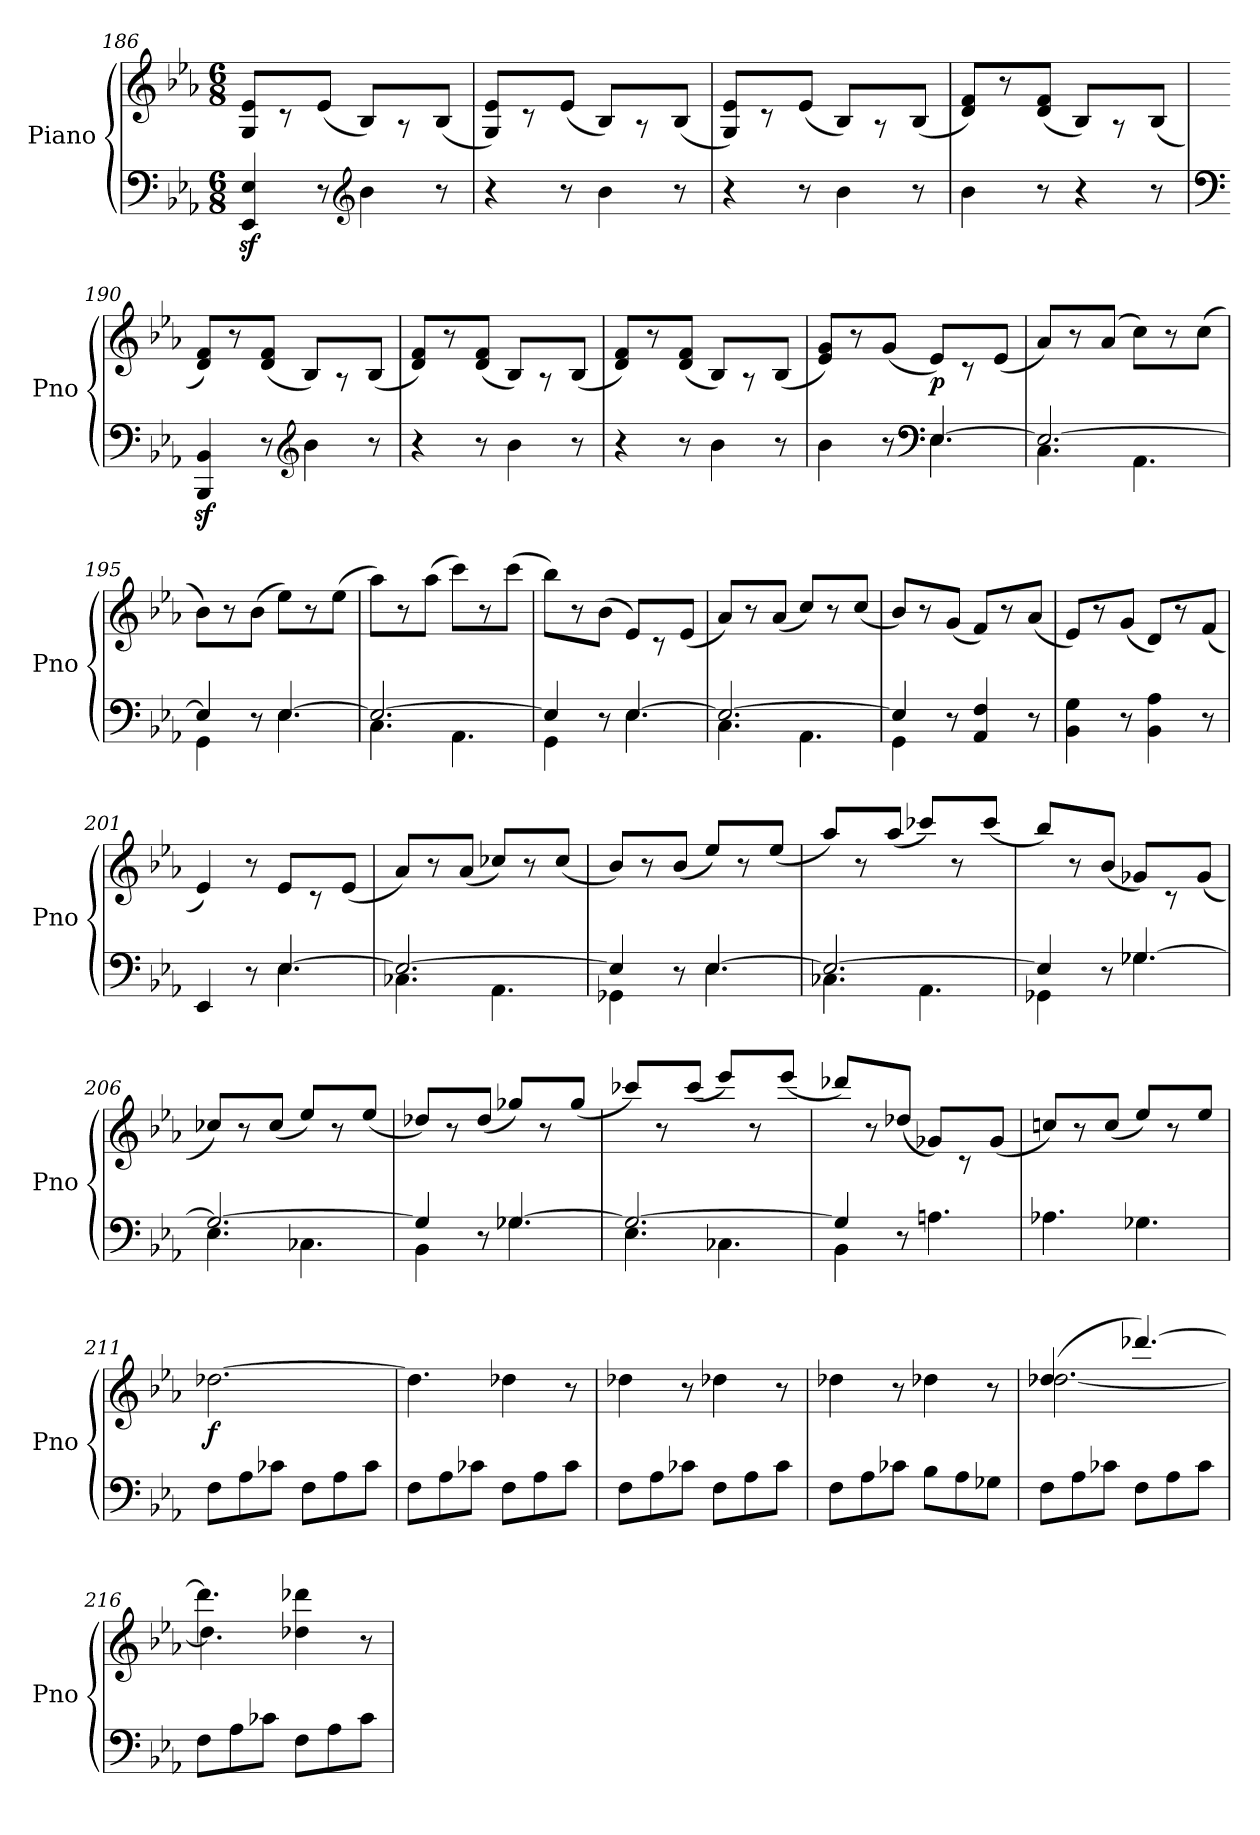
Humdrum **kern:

**kern	**kern	**dynam
*part1	*part1	*part1
*staff2	*staff1	*staff1/2
*I"Piano	*	*
*I'Pno	*	*
*clefF4	*clefG2	*
*k[b-e-a-]	*k[b-e-a-]	*
*M6/8	*M6/8	*
=186	=186	=186
*	*^	*
4EE-/z> 4E-/z>	8ryy	8G/ 8e-/L	.
.	8rc	8ryy	.
8r	4ryy	(8e-/J	.
*clefG2	*	*	*
4b-\	.	8B-/L)	.
.	8rA	8ryy	.
8r	8ryy	(8B-/J	.
=187	=187	=187	=187
4r	8ryy	8G/ 8e-/L)	.
.	8rc	8ryy	.
8r	4ryy	(8e-/J	.
4b-\	.	8B-/L)	.
.	8rA	8ryy	.
8r	8ryy	(8B-/J	.
=188	=188	=188	=188
4r	8ryy	8G/ 8e-/L)	.
.	8rc	8ryy	.
8r	4ryy	(8e-/J	.
4b-\	.	8B-/L)	.
.	8rA	8ryy	.
8r	8ryy	(8B-/J	.
=189	=189	=189	=189
4b-\	8ryy	8d/ 8f/L)	.
.	8r	8ryy	.
8r	4ryy	(8d/ 8f/J	.
4r	.	8B-/L)	.
.	8rA	8ryy	.
8r	8ryy	(8B-/J	.
=190	=190	=190	=190
*clefF4	*	*	*
4BBB-/z> 4BB-/z>	8ryy	8d/ 8f/L)	.
.	8r	8ryy	.
8r	4ryy	(8d/ 8f/J	.
*clefG2	*	*	*
4b-\	.	8B-/L)	.
.	8rA	8ryy	.
8r	8ryy	(8B-/J	.
!!LO:LB:g=z	!!
=191	=191	=191	=191
4r	8ryy	8d/ 8f/L)	.
.	8r	8ryy	.
8r	4ryy	(8d/ 8f/J	.
4b-\	.	8B-/L)	.
.	8rA	8ryy	.
8r	8ryy	(8B-/J	.
!!LO:LB:g=z	!!
=192	=192	=192	=192
4r	8ryy	8d/ 8f/L)	.
.	8r	8ryy	.
8r	4ryy	(8d/ 8f/J	.
4b-\	.	8B-/L)	.
.	8rA	8ryy	.
8r	8ryy	(8B-/J	.
=193	=193	=193	=193
*^	*	*	*
4b-\	4.ryy	8ryy	8e-/ 8g/L)	.
.	.	8r	8ryy	.
8r	.	4ryy	(8g/J	.
*clefF4	*	*	*	*
!	!	!	!	!LO:DY:b
[4.E-/	4.E-\	.	8e-/L)	p
.	.	8rc	8ryy	.
.	.	8ryy	(8e-/J	.
=194	=194	=194	=194	=194
2.E-/_	4.C\	8ryy	8a-/L)	.
.	.	8r	8ryy	.
.	.	4ryy	(>8a-/J	.
.	4.AA-\	.	8cc\L)	.
.	.	8r	8ryy	.
.	.	8ryy	(>8cc\J	.
=195	=195	=195	=195	=195
4E-/]	4GG\	8ryy	8b-\L)	.
.	.	8r	8ryy	.
8r	8ryy	4ryy	(>8b-\J	.
[4.E-/	4.E-\	.	8ee-\L)	.
.	.	8r	8ryy	.
.	.	8ryy	(>8ee-\J	.
=196	=196	=196	=196	=196
2.E-/_	4.C\	8ryy	8aa-\L)	.
.	.	8r	8ryy	.
.	.	4ryy	(>8aa-\J	.
.	4.AA-\	.	8ccc\L)	.
.	.	8r	8ryy	.
.	.	8ryy	(>8ccc\J	.
=197	=197	=197	=197	=197
4E-/]	4GG\	8ryy	8bb-\L)	.
.	.	8r	8ryy	.
8r	8ryy	4ryy	(>8b-\J	.
[4.E-/	4.E-\	.	8e-/L)	.
.	.	8rc	8ryy	.
.	.	8ryy	(8e-/J	.
!!LO:PB:g=z	!!
=198	=198	=198	=198	=198
2.E-/_	4.C\	8ryy	8a-/L)	.
.	.	8r	8ryy	.
.	.	4ryy	(>8a-/J	.
.	4.AA-\	.	8cc/L)	.
.	.	8r	8ryy	.
.	.	8ryy	(>8cc/J	.
!!LO:LB:g=z	!!
=199	=199	=199	=199	=199
4E-/]	4GG\	8ryy	8b-/L)	.
.	.	8r	8ryy	.
8r	2ryy	4ryy	(8g/J	.
4AA-/ 4F/	.	.	8f/L)	.
.	.	8r	8ryy	.
8r	.	8ryy	(8a-/J	.
*v	*v	*	*	*
=200	=200	=200	=200
4BB-\ 4G\	8ryy	8e-/L)	.
.	8r	8ryy	.
8r	4ryy	(8g/J	.
4BB-\ 4A-\	.	8d/L)	.
.	8r	8ryy	.
8r	8ryy	(8f/J	.
=201	=201	=201	=201
*^	*	*	*
4EE-/	4.ryy	4e-/)	4.ryy	.
8r	.	8r	.	.
[4.E-/	4.E-\	8ryy	8e-/L	.
.	.	8rc	8ryy	.
.	.	8ryy	(8e-/J	.
=202	=202	=202	=202	=202
2.E-/_	4.C-X\	8ryy	8a-/L)	.
.	.	8r	8ryy	.
.	.	4ryy	(>8a-/J	.
.	4.AA-\	.	8cc-X/L)	.
.	.	8r	8ryy	.
.	.	8ryy	(>8cc-/J	.
=203	=203	=203	=203	=203
4E-/]	4GG-X\	8ryy	8b-/L)	.
.	.	8r	8ryy	.
8r	8ryy	4ryy	(>8b-/J	.
[4.E-/	4.E-\	.	8ee-/L)	.
.	.	8r	8ryy	.
.	.	8ryy	(>8ee-/J	.
!!LO:LB:g=z	!!
=204	=204	=204	=204	=204
2.E-/_	4.C-X\	8ryy	8aa-/L)	.
.	.	8r	8ryy	.
.	.	4ryy	(>8aa-/J	.
.	4.AA-\	.	8ccc-X/L)	.
.	.	8r	8ryy	.
.	.	8ryy	(>8ccc-/J	.
=205	=205	=205	=205	=205
4E-/]	4GG-X\	8ryy	8bb-/L)	.
.	.	8r	8ryy	.
8r	8ryy	8ryy	(>8b-/J	.
[4.G-X/	4.G-\	8ryy	8g-X/L)	.
.	.	8rc	8ryy	.
.	.	8ryy	(8g-/J	.
!!LO:LB:g=z	!!
=206	=206	=206	=206	=206
2.G-/_	4.E-\	8ryy	8cc-X/L)	.
.	.	8r	8ryy	.
.	.	4ryy	(>8cc-/J	.
.	4.C-X\	.	8ee-/L)	.
.	.	8r	8ryy	.
.	.	8ryy	(>8ee-/J	.
=207	=207	=207	=207	=207
4G-/]	4BB-\	8ryy	8dd-X/L)	.
.	.	8r	8ryy	.
8r	8ryy	4ryy	(>8dd-/J	.
[4.G-X/	4.G-\	.	8gg-X/L)	.
.	.	8r	8ryy	.
.	.	8ryy	(>8gg-/J	.
=208	=208	=208	=208	=208
2.G-/_	4.E-\	8ryy	8ccc-X/L)	.
.	.	8r	8ryy	.
.	.	4ryy	(>8ccc-/J	.
.	4.C-X\	.	8eee-/L)	.
.	.	8r	8ryy	.
.	.	8ryy	(>8eee-/J	.
=209	=209	=209	=209	=209
4G-/]	4BB-\	8ryy	8ddd-X/L)	.
.	.	8r	8ryy	.
8r	2ryy	8ryy	(8dd-X/J	.
!	!	!	!	!LO:DY:b
4.An\	.	8ryy	8g-X/L)	other-dynamics
.	.	8rc	8ryy	.
.	.	8ryy	(>8g-/J	.
*v	*v	*	*	*
=210	=210	=210	=210
4.A-X\	8ryy	8ccn/L)	.
.	8r	8ryy	.
.	4ryy	(>8cc/J	.
4.G-X\	.	8ee-/L)	.
.	8r	8ryy	.
.	8ryy	8ee-/J	.
!!LO:LB:g=z
=211	=211	=211	=211
!	!	!	!LO:DY:b
*	*v	*v	*
8F\L	[2.dd-X\	f
8A-\	.	.
8c-X\J	.	.
8F\L	.	.
8A-\	.	.
8c-\J	.	.
!!LO:LB:g=z
=212	=212	=212
8F\L	4.dd-\]	.
8A-\	.	.
8c-X\J	.	.
8F\L	4dd-X\	.
8A-\	.	.
8c-\J	8r	.
=213	=213	=213
8F\L	4dd-X\	.
8A-\	.	.
8c-X\J	8r	.
8F\L	4dd-X\	.
8A-\	.	.
8c-\J	8r	.
=214	=214	=214
8F\L	4dd-X\	.
8A-\	.	.
8c-X\J	8r	.
8B-\L	4dd-X\	.
8A-\	.	.
8G-X\J	8r	.
=215	=215	=215
*	*^	*
8F\L	(4.dd-X/	[2.dd-\	.
8A-\	.	.	.
8c-X\J	.	.	.
8F\L	[4.ddd-X/)	.	.
8A-\	.	.	.
8c-\J	.	.	.
=216	=216	=216	=216
8F\L	4.ddd-\]	4.dd-\]	.
8A-\	.	.	.
8c-X\J	.	.	.
8F\L	4dd-X\ 4ddd-X\	4.ryy	.
8A-\	.	.	.
8c-\J	8r	.	.
*	*v	*v	*
=	=	=
*-	*-	*-
